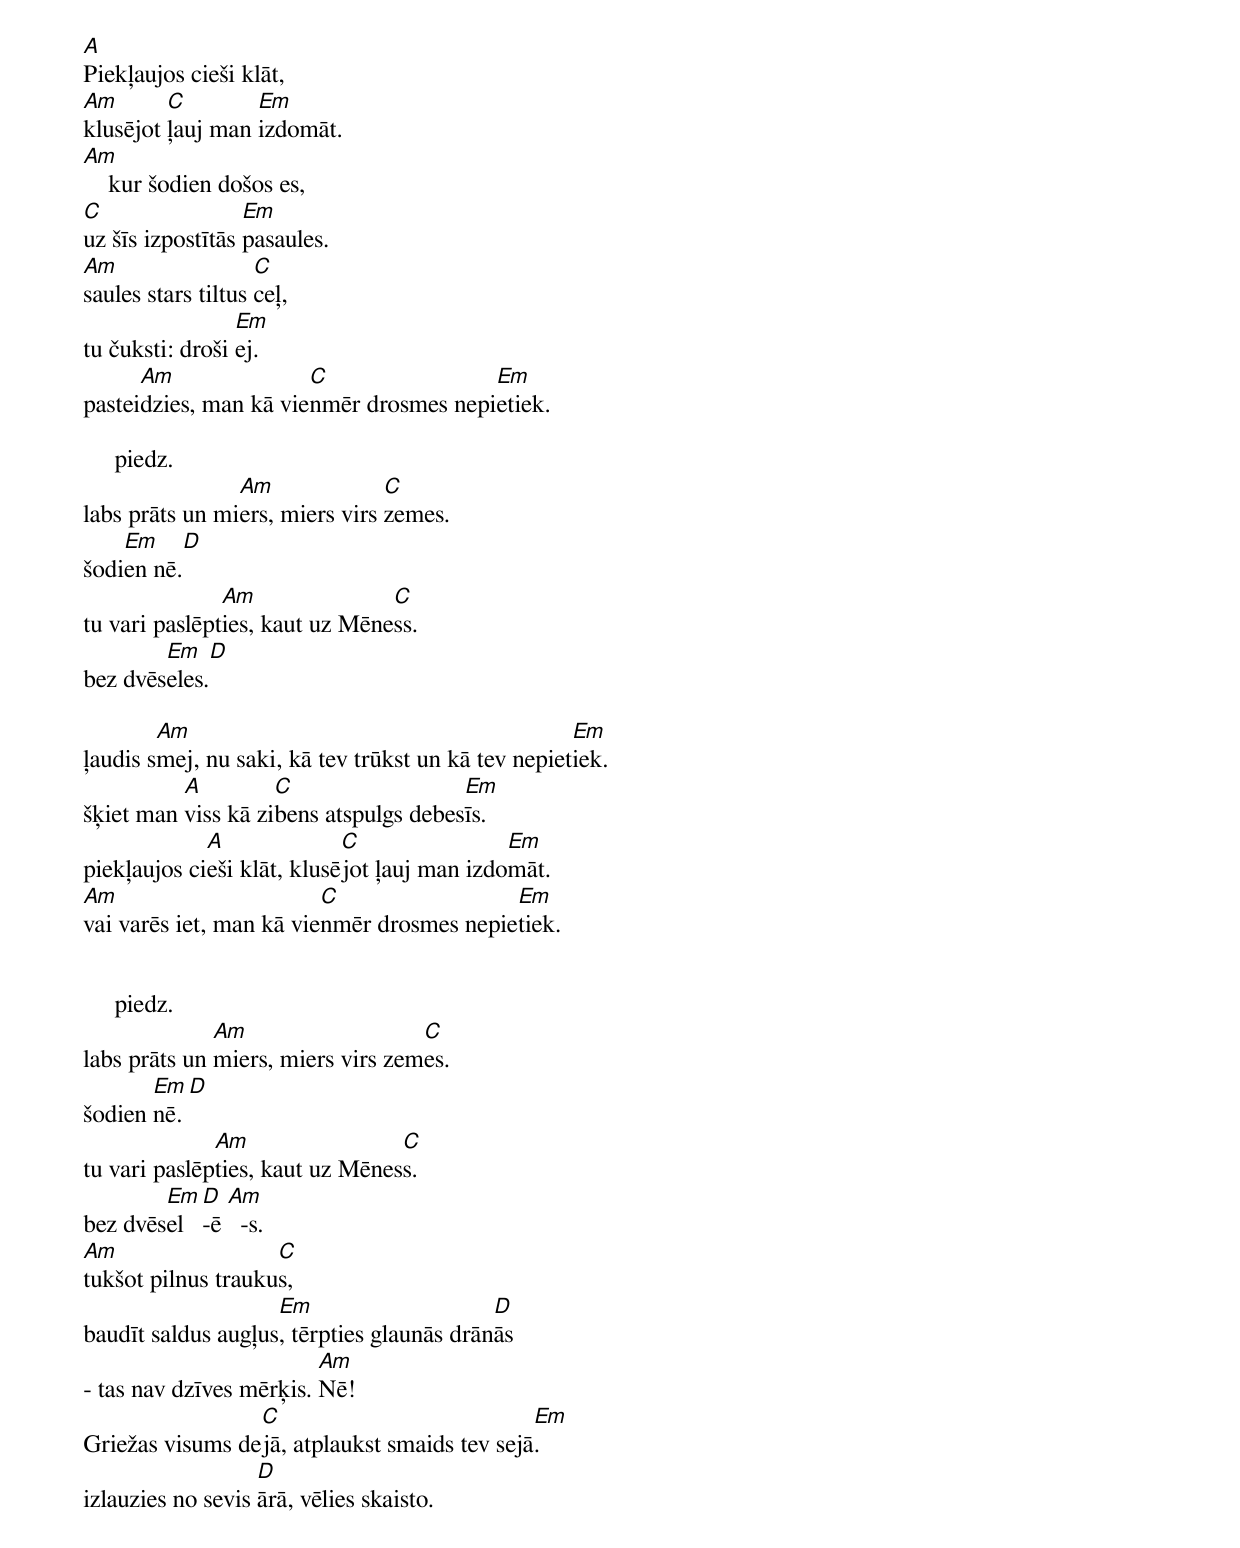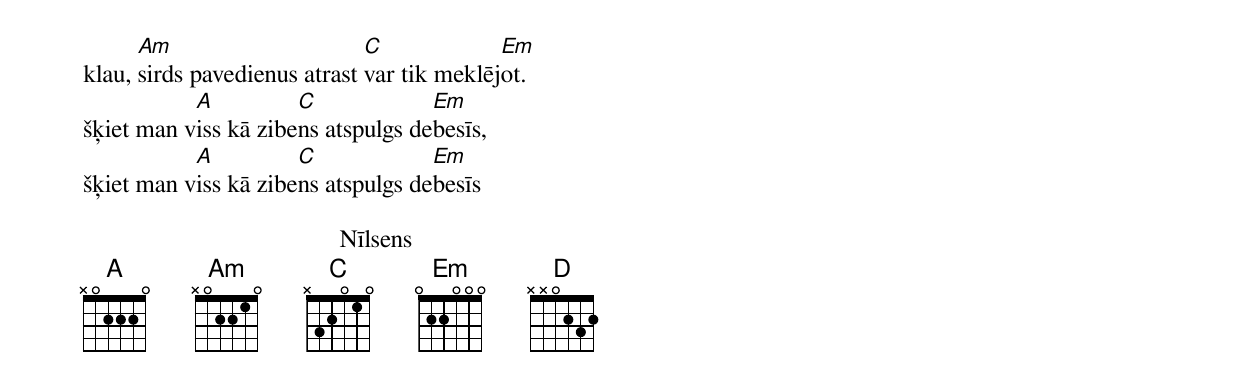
A
Piekļaujos cieši klāt,
Am       C        Em
klusējot ļauj man izdomāt.
Am
    kur šodien došos es,
C                 Em
uz šīs izpostītās pasaules.
Am                  C
saules stars tiltus ceļ,
                 Em
tu čuksti: droši ej.
      Am               C                Em
pasteidzies, man kā vienmēr drosmes nepietiek.

     piedz.
                Am              C
labs prāts un miers, miers virs zemes.
    Em          D
šodien nē.
               Am               C
tu vari paslēpties, kaut uz Mēness.
        Em          D
bez dvēseles.

        Am                                          Em
ļaudis smej, nu saki, kā tev trūkst un kā tev nepietiek.
          A         C                  Em
šķiet man viss kā zibens atspulgs debesīs.
             A              C                Em
piekļaujos cieši klāt, klusējot ļauj man izdomāt.
Am                       C                 Em
vai varēs iet, man kā vienmēr drosmes nepietiek.


     piedz.
              Am                   C
labs prāts un miers, miers virs zemes.
       Em            D
šodien nē.
              Am                 C
tu vari paslēpties, kaut uz Mēness.
        Em  D  Am
bez dvēsel  -ē   -s.
Am                  C
tukšot pilnus traukus,
                    Em                     D
baudīt saldus augļus, tērpties glaunās drānās
                         Am
- tas nav dzīves mērķis. Nē!
                 C                            Em
Griežas visums dejā, atplaukst smaids tev sejā.
                   D
izlauzies no sevis ārā, vēlies skaisto.
      Am                      C             Em
klau, sirds pavedienus atrast var tik meklējot.
           A          C             Em
šķiet man viss kā zibens atspulgs debesīs,
           A          C             Em
šķiet man viss kā zibens atspulgs debesīs

                                         Nīlsens
